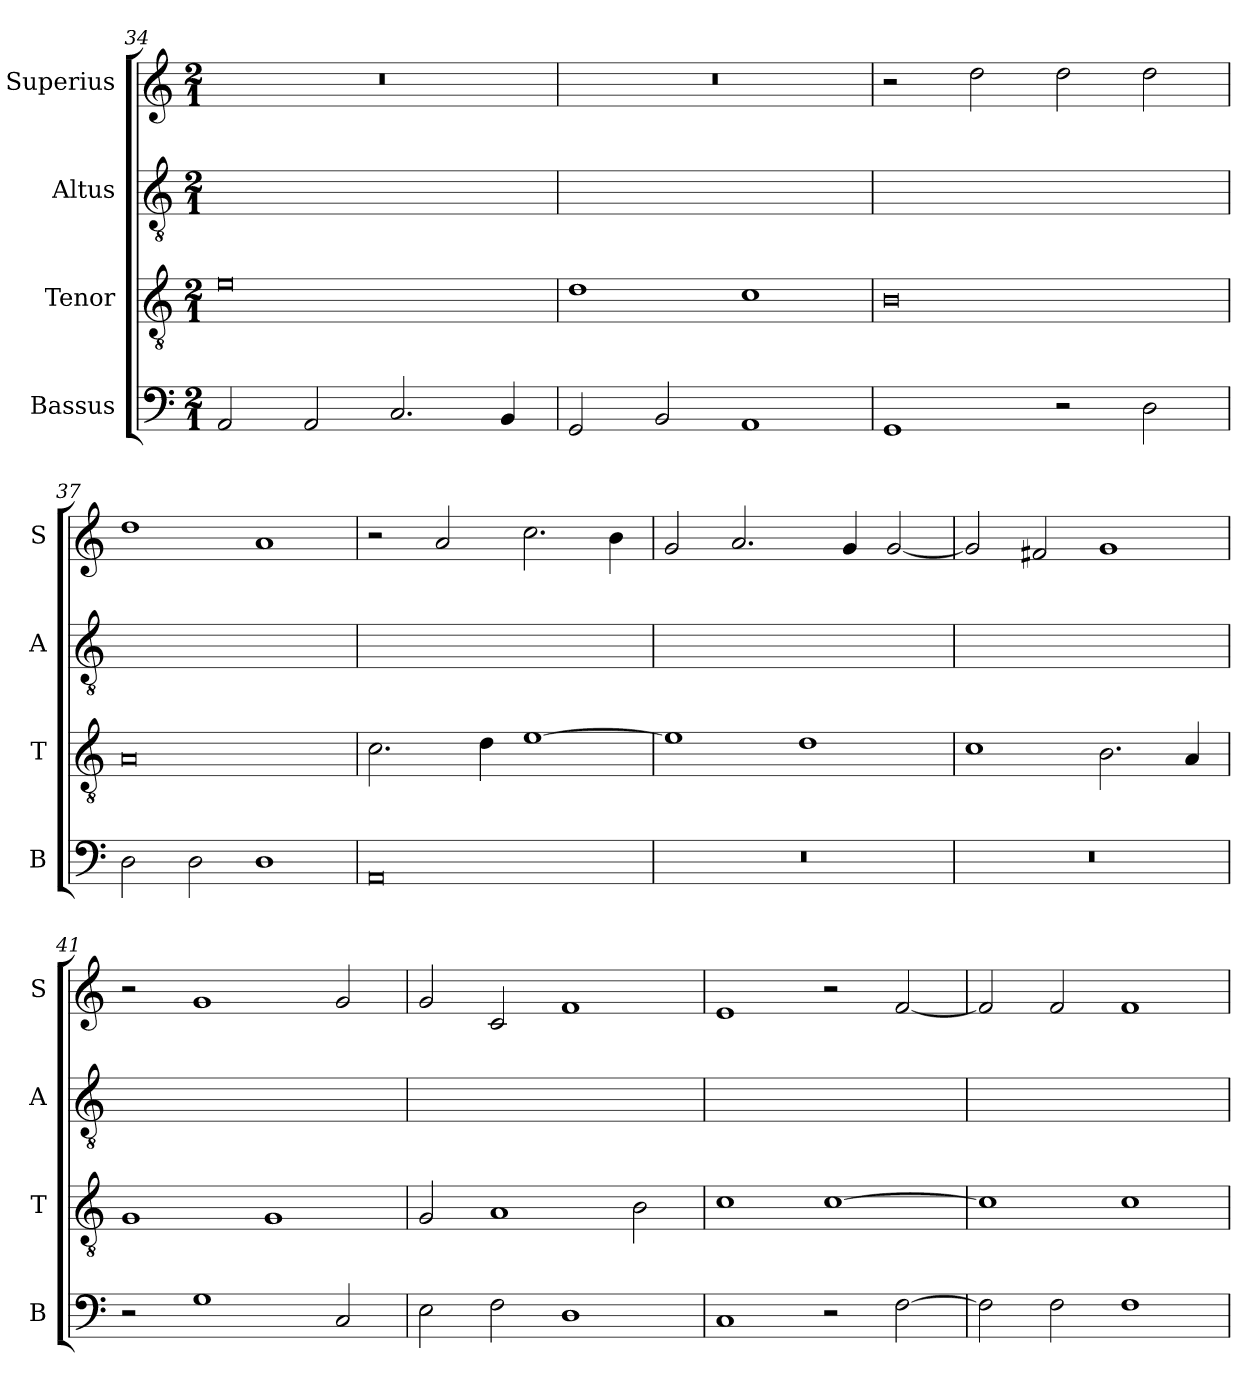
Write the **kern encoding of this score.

**kern	**kern	**kern	**kern
*part4	*part3	*part2	*part1
*staff4	*staff3	*staff2	*staff1
*I"Bassus	*I"Tenor	*I"Altus	*I"Superius
*I'B	*I'T	*I'A	*I'S
*clefF4	*clefGv2	*clefGv2	*clefG2
*k[]	*k[]	*k[]	*k[]
*M2/1	*M2/1	*M2/1	*M2/1
=34	=34	=34	=34
2AA/	0e	0ryy	0r
2AA/	.	.	.
2.C/	.	.	.
4BB/	.	.	.
=35	=35	=35	=35
2GG/	1d	0ryy	0r
2BB/	.	.	.
1AA	1c	.	.
=36	=36	=36	=36
1GG	0B	0ryy	2r
.	.	.	2dd\
2r	.	.	2dd\
2D\	.	.	2dd\
=37	=37	=37	=37
2D\	0A	0ryy	1dd
2D\	.	.	.
1D	.	.	1a
=38	=38	=38	=38
0AA	2.c\	0ryy	2r
.	.	.	2a/
.	4d\	.	.
.	[1e	.	2.cc\
.	.	.	4b\
=39	=39	=39	=39
0r	1e]	0ryy	2g/
.	.	.	2.a/
.	1d	.	.
.	.	.	4g/
.	.	.	[2g/
=40	=40	=40	=40
0r	1c	0ryy	2g/]
.	.	.	2f#X/
.	2.B\	.	1g
.	4A/	.	.
=41	=41	=41	=41
2r	1G	0ryy	2r
1G	.	.	1g
.	1G	.	.
2C/	.	.	2g/
=42	=42	=42	=42
2E\	2G/	0ryy	2g/
2F\	1A	.	2c/
1D	.	.	1f
.	2B\	.	.
=43	=43	=43	=43
1C	1c	0ryy	1e
2r	[1c	.	2r
[2F\	.	.	[2f/
=44	=44	=44	=44
2F\]	1c]	0ryy	2f/]
2F\	.	.	2f/
1F	1c	.	1f
=	=	=	=
*-	*-	*-	*-
